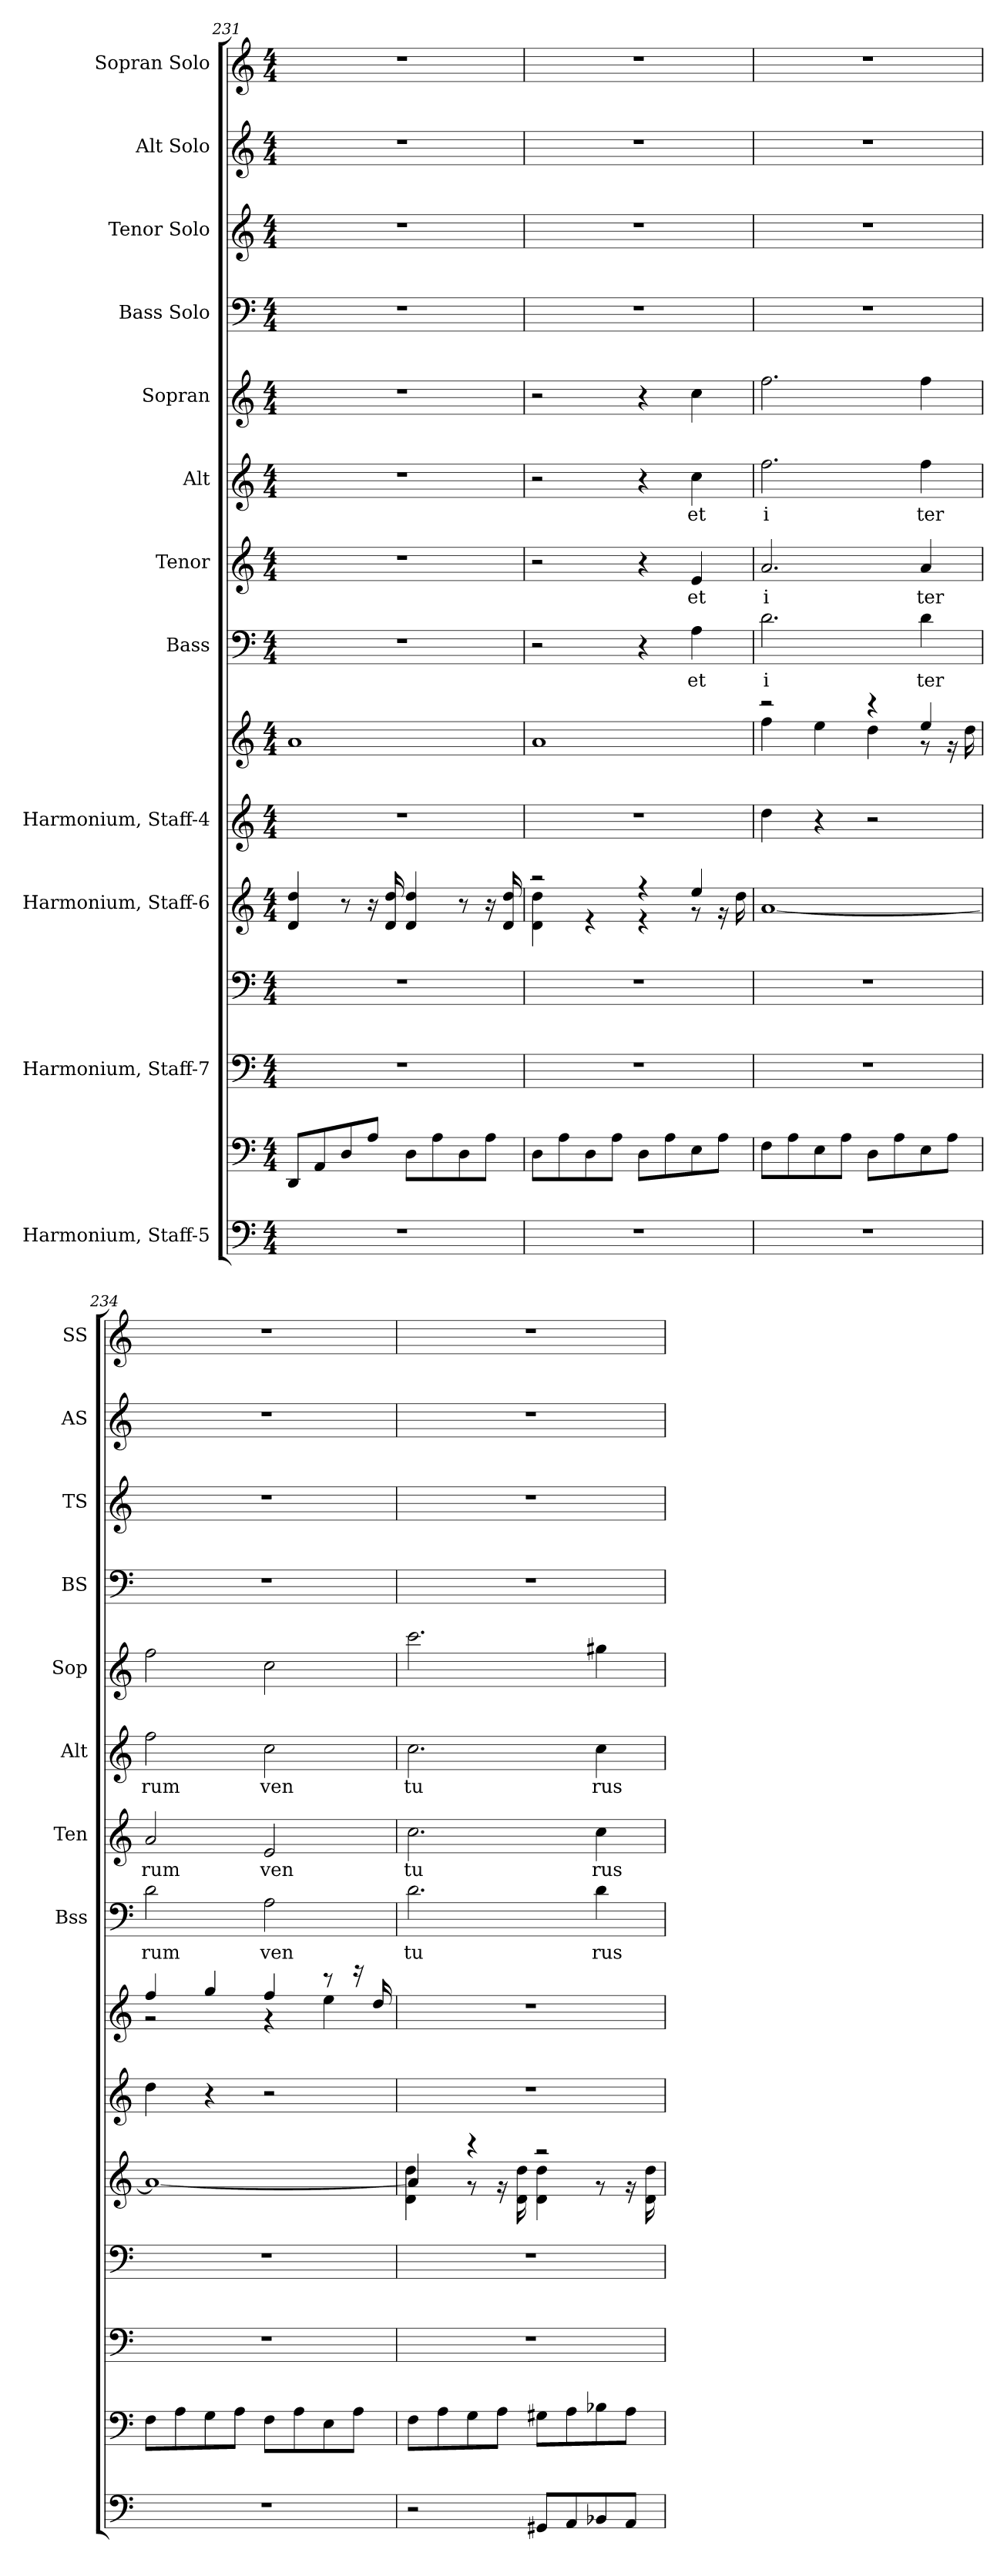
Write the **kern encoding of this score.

**kern	**kern	**kern	**kern	**kern	**kern	**kern	**kern	**text	**kern	**text	**kern	**text	**kern	**kern	**kern	**kern	**kern
*part12	*part12	*part11	*part11	*part10	*part9	*part9	*part8	*part8	*part7	*part7	*part6	*part6	*part5	*part4	*part3	*part2	*part1
*staff15	*staff14	*staff13	*staff12	*staff11	*staff10	*staff9	*staff8	*staff8	*staff7	*staff7	*staff6	*staff6	*staff5	*staff4	*staff3	*staff2	*staff1
*I"Harmonium, Staff-5	*	*I"Harmonium, Staff-7	*	*I"Harmonium, Staff-6	*I"Harmonium, Staff-4	*	*I"Bass	*	*I"Tenor	*	*I"Alt	*	*I"Sopran	*I"Bass Solo	*I"Tenor Solo	*I"Alt Solo	*I"Sopran Solo
*	*	*	*	*	*	*	*I'Bss	*	*I'Ten	*	*I'Alt	*	*I'Sop	*I'BS	*I'TS	*I'AS	*I'SS
*clefF4	*clefF4	*clefF4	*clefF4	*clefG2	*clefG2	*clefG2	*clefF4	*	*clefG2	*	*clefG2	*	*clefG2	*clefF4	*clefG2	*clefG2	*clefG2
*	*	*	*	*	*	*	*	*	*ITrd4c7	*	*ITrd2c3	*	*ITrd2c3	*	*ITrd4c7	*	*ITrd2c3
*k[]	*k[]	*k[]	*k[]	*k[]	*k[]	*k[]	*k[]	*	*k[b-]	*	*k[f#c#g#]	*	*k[f#c#g#]	*k[]	*k[b-]	*k[]	*k[f#c#g#]
*M4/4	*M4/4	*M4/4	*M4/4	*M4/4	*M4/4	*M4/4	*M4/4	*	*M4/4	*	*M4/4	*	*M4/4	*M4/4	*M4/4	*M4/4	*M4/4
=231	=231	=231	=231	=231	=231	=231	=231	=231	=231	=231	=231	=231	=231	=231	=231	=231	=231
1r	8DD/L	1r	1r	4d/ 4dd/	1r	1a	1r	.	1r	.	1r	.	1r	1r	1r	1r	1r
.	8AA/	.	.	.	.	.	.	.	.	.	.	.	.	.	.	.	.
.	8D/	.	.	8r	.	.	.	.	.	.	.	.	.	.	.	.	.
.	8A/J	.	.	16r	.	.	.	.	.	.	.	.	.	.	.	.	.
.	.	.	.	16d/ 16dd/	.	.	.	.	.	.	.	.	.	.	.	.	.
.	8D\L	.	.	4d/ 4dd/	.	.	.	.	.	.	.	.	.	.	.	.	.
.	8A\	.	.	.	.	.	.	.	.	.	.	.	.	.	.	.	.
.	8D\	.	.	8r	.	.	.	.	.	.	.	.	.	.	.	.	.
.	8A\J	.	.	16r	.	.	.	.	.	.	.	.	.	.	.	.	.
.	.	.	.	16d/ 16dd/	.	.	.	.	.	.	.	.	.	.	.	.	.
=232	=232	=232	=232	=232	=232	=232	=232	=232	=232	=232	=232	=232	=232	=232	=232	=232	=232
*	*	*	*	*^	*	*	*	*	*	*	*	*	*	*	*	*	*
1r	8D\L	1r	1r	2r	4d\ 4dd\	1r	1a	2r	.	2r	.	2r	.	2r	1r	1r	1r	1r
.	8A\	.	.	.	.	.	.	.	.	.	.	.	.	.	.	.	.	.
.	8D\	.	.	.	4r	.	.	.	.	.	.	.	.	.	.	.	.	.
.	8A\J	.	.	.	.	.	.	.	.	.	.	.	.	.	.	.	.	.
.	8D\L	.	.	4r	4r	.	.	4r	.	4r	.	4r	.	4r	.	.	.	.
.	8A\	.	.	.	.	.	.	.	.	.	.	.	.	.	.	.	.	.
.	8E\	.	.	4ee/	8r	.	.	4A\	et	4A/	et	4a\	et	4a\	.	.	.	.
.	8A\J	.	.	.	16r	.	.	.	.	.	.	.	.	.	.	.	.	.
.	.	.	.	.	16dd\	.	.	.	.	.	.	.	.	.	.	.	.	.
*	*	*	*	*v	*v	*	*	*	*	*	*	*	*	*	*	*	*	*
=233	=233	=233	=233	=233	=233	=233	=233	=233	=233	=233	=233	=233	=233	=233	=233	=233	=233
*	*	*	*	*	*	*^	*	*	*	*	*	*	*	*	*	*	*
1r	8F\L	1r	1r	[1a	4dd\	2r	4ff\	2.d\	i	2.d/	i	2.dd\	i	2.dd\	1r	1r	1r	1r
.	8A\	.	.	.	.	.	.	.	.	.	.	.	.	.	.	.	.	.
.	8E\	.	.	.	4r	.	4ee\	.	.	.	.	.	.	.	.	.	.	.
.	8A\J	.	.	.	.	.	.	.	.	.	.	.	.	.	.	.	.	.
.	8D\L	.	.	.	2r	4r	4dd\	.	.	.	.	.	.	.	.	.	.	.
.	8A\	.	.	.	.	.	.	.	.	.	.	.	.	.	.	.	.	.
.	8E\	.	.	.	.	4ee/	8r	4d\	ter	4d/	ter	4dd\	ter	4dd\	.	.	.	.
.	8A\J	.	.	.	.	.	16r	.	.	.	.	.	.	.	.	.	.	.
.	.	.	.	.	.	.	16dd\	.	.	.	.	.	.	.	.	.	.	.
=234	=234	=234	=234	=234	=234	=234	=234	=234	=234	=234	=234	=234	=234	=234	=234	=234	=234	=234
1r	8F\L	1r	1r	1a_	4dd\	4ff/	2r	2d\	rum	2d/	rum	2dd\	rum	2dd\	1r	1r	1r	1r
.	8A\	.	.	.	.	.	.	.	.	.	.	.	.	.	.	.	.	.
.	8G\	.	.	.	4r	4gg/	.	.	.	.	.	.	.	.	.	.	.	.
.	8A\J	.	.	.	.	.	.	.	.	.	.	.	.	.	.	.	.	.
.	8F\L	.	.	.	2r	4ff/	4r	2A\	ven	2A/	ven	2a\	ven	2a\	.	.	.	.
.	8A\	.	.	.	.	.	.	.	.	.	.	.	.	.	.	.	.	.
.	8E\	.	.	.	.	8r	4ee\	.	.	.	.	.	.	.	.	.	.	.
.	8A\J	.	.	.	.	16r	.	.	.	.	.	.	.	.	.	.	.	.
.	.	.	.	.	.	16dd/	.	.	.	.	.	.	.	.	.	.	.	.
*	*	*	*	*	*	*v	*v	*	*	*	*	*	*	*	*	*	*	*
!!LO:PB:g=z
=235	=235	=235	=235	=235	=235	=235	=235	=235	=235	=235	=235	=235	=235	=235	=235	=235	=235
*	*	*	*	*^	*	*	*	*	*	*	*	*	*	*	*	*	*
2r	8F\L	1r	1r	4a/]	4d\ 4dd\	1r	1r	2.d\	tu	2.f\	tu	2.a\	tu	2.aa\	1r	1r	1r	1r
.	8A\	.	.	.	.	.	.	.	.	.	.	.	.	.	.	.	.	.
.	8G\	.	.	4r	8r	.	.	.	.	.	.	.	.	.	.	.	.	.
.	8A\J	.	.	.	16r	.	.	.	.	.	.	.	.	.	.	.	.	.
.	.	.	.	.	16d\ 16dd\	.	.	.	.	.	.	.	.	.	.	.	.	.
8GG#X/L	8G#X\L	.	.	2r	4d\ 4dd\	.	.	.	.	.	.	.	.	.	.	.	.	.
8AA/	8A\	.	.	.	.	.	.	.	.	.	.	.	.	.	.	.	.	.
8BB-X/	8B-X\	.	.	.	8r	.	.	4d\	rus	4f\	rus	4a\	rus	4ee#X\	.	.	.	.
8AA/J	8A\J	.	.	.	16r	.	.	.	.	.	.	.	.	.	.	.	.	.
.	.	.	.	.	16d\ 16dd\	.	.	.	.	.	.	.	.	.	.	.	.	.
*	*	*	*	*v	*v	*	*	*	*	*	*	*	*	*	*	*	*	*
=	=	=	=	=	=	=	=	=	=	=	=	=	=	=	=	=	=
*-	*-	*-	*-	*-	*-	*-	*-	*-	*-	*-	*-	*-	*-	*-	*-	*-	*-
